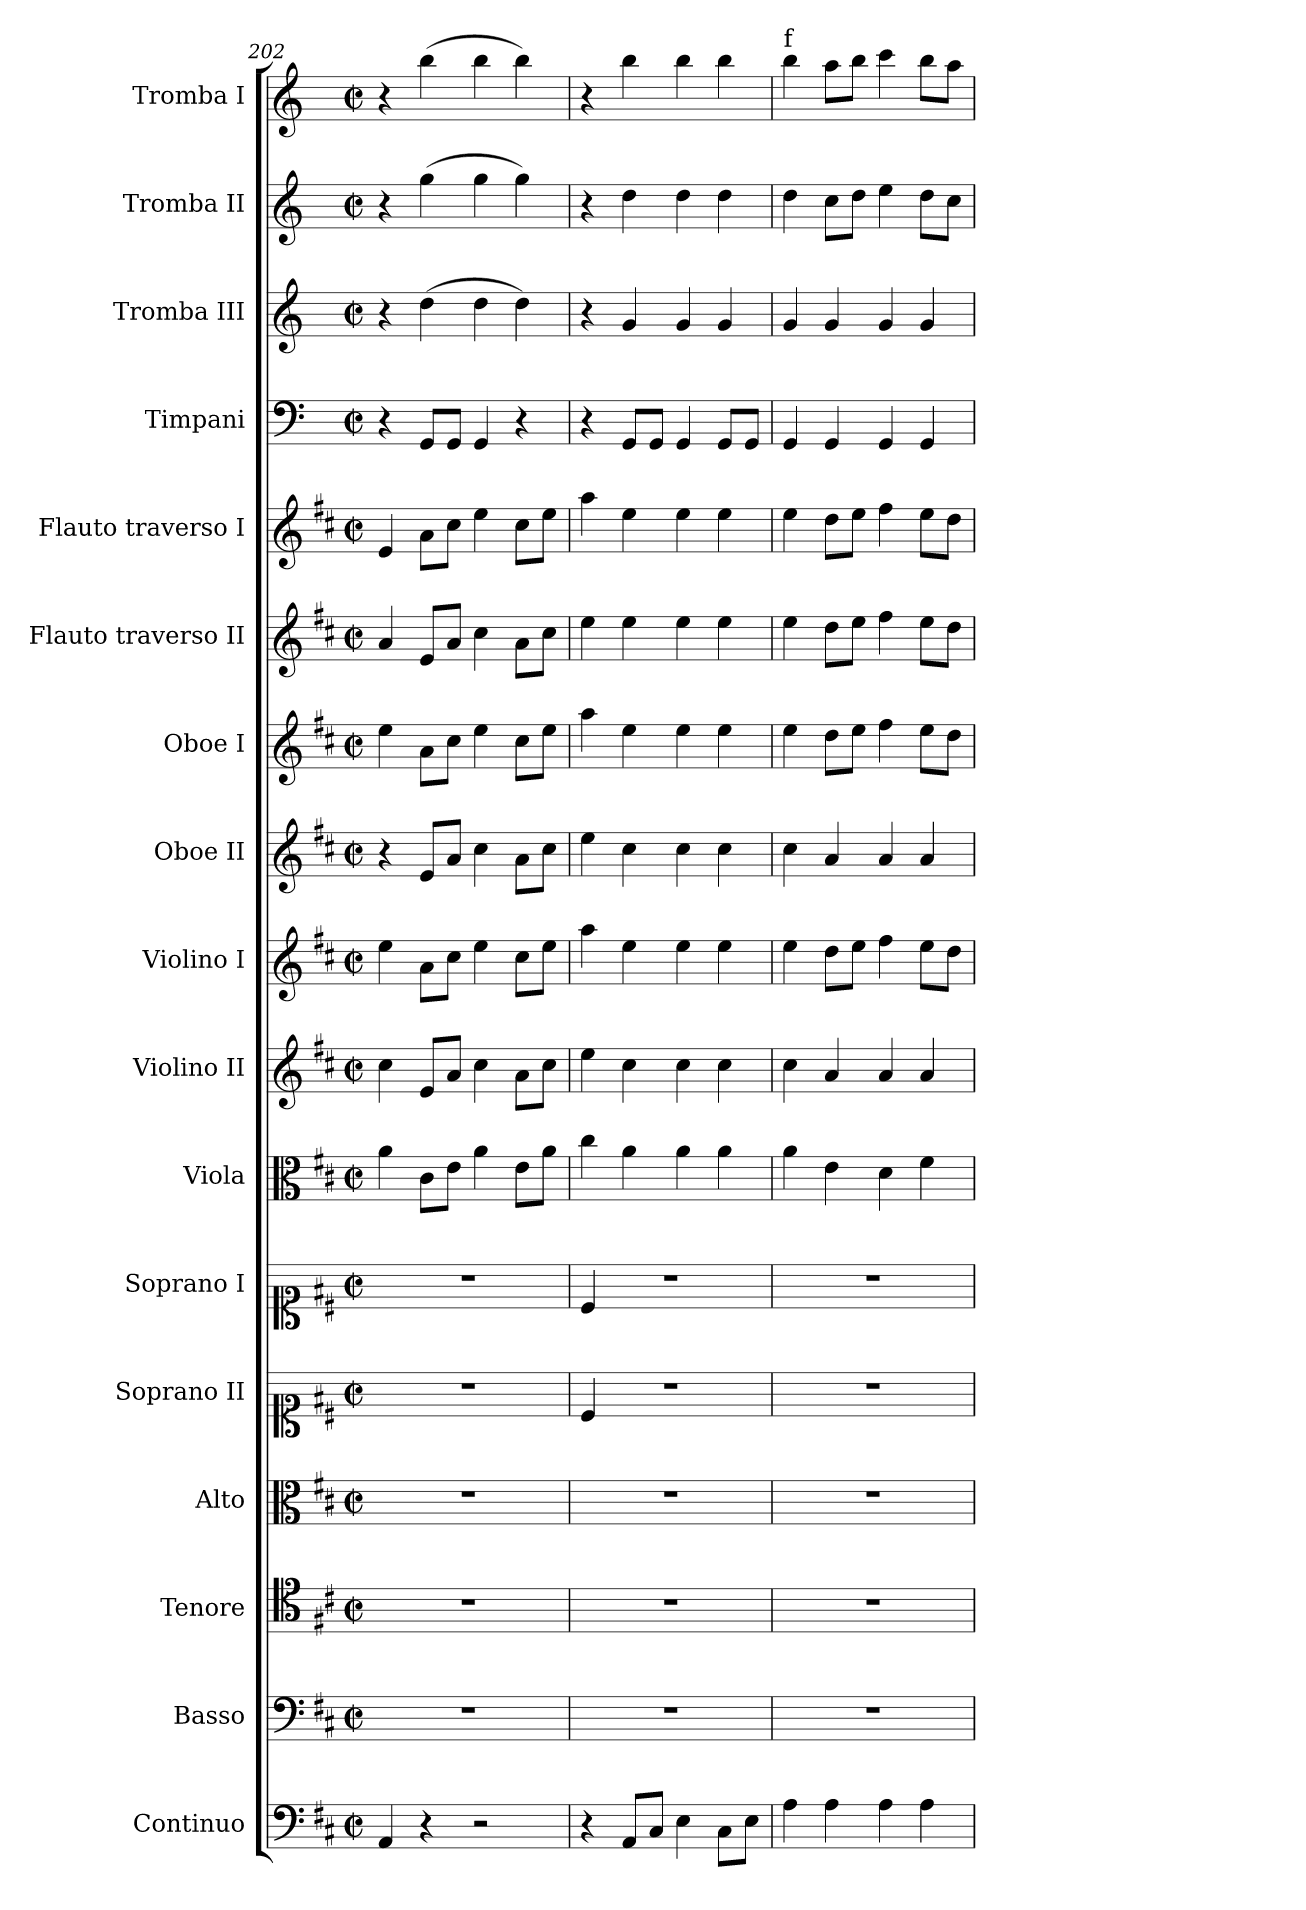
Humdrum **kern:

**kern	**kern	**kern	**kern	**kern	**kern	**kern	**kern	**kern	**kern	**kern	**kern	**kern	**kern	**kern	**kern	**kern
*part17	*part16	*part15	*part14	*part13	*part12	*part11	*part10	*part9	*part8	*part7	*part6	*part5	*part4	*part3	*part2	*part1
*staff17	*staff16	*staff15	*staff14	*staff13	*staff12	*staff11	*staff10	*staff9	*staff8	*staff7	*staff6	*staff5	*staff4	*staff3	*staff2	*staff1
*I"Continuo	*I"Basso	*I"Tenore	*I"Alto	*I"Soprano II	*I"Soprano I	*I"Viola	*I"Violino II	*I"Violino I	*I"Oboe II	*I"Oboe I	*I"Flauto traverso II	*I"Flauto traverso I	*I"Timpani	*I"Tromba III	*I"Tromba II	*I"Tromba I
*I'Cont.	*I'B.	*I'T.	*I'A.	*I'S. II	*I'S. I	*I'Vla.	*I'Vln. II	*I'Vln. I	*I'Ob. II	*I'Ob. I	*I'Fl. trv. II	*I'Fl. trv. I	*I'Timp.	*I'Tr. III	*I'Tr. II	*I'Tr. I
*clefF4	*clefF4	*clefC4	*clefC3	*clefC1	*clefC1	*clefC3	*clefG2	*clefG2	*clefG2	*clefG2	*clefG2	*clefG2	*clefF4	*clefG2	*clefG2	*clefG2
*	*	*	*	*	*	*	*	*	*	*	*	*	*ITrd-1c-2	*ITrd-1c-2	*ITrd-1c-2	*ITrd-1c-2
*k[f#c#]	*k[f#c#]	*k[f#c#]	*k[f#c#]	*k[f#c#]	*k[f#c#]	*k[f#c#]	*k[f#c#]	*k[f#c#]	*k[f#c#]	*k[f#c#]	*k[f#c#]	*k[f#c#]	*k[f#c#]	*k[f#c#]	*k[f#c#]	*k[f#c#]
*M2/2	*M2/2	*M2/2	*M2/2	*M2/2	*M2/2	*M2/2	*M2/2	*M2/2	*M2/2	*M2/2	*M2/2	*M2/2	*M2/2	*M2/2	*M2/2	*M2/2
*met(c|)	*met(c|)	*met(c|)	*met(c|)	*met(c|)	*met(c|)	*met(c|)	*met(c|)	*met(c|)	*met(c|)	*met(c|)	*met(c|)	*met(c|)	*met(c|)	*met(c|)	*met(c|)	*met(c|)
=202	=202	=202	=202	=202	=202	=202	=202	=202	=202	=202	=202	=202	=202	=202	=202	=202
4AA/	1r	1r	1r	1r	1r	4a\	4cc#\	4ee\	4r	4ee\	4a/	4e/	4r	4r	4r	4r
4r	.	.	.	.	.	8c#\L	8e/L	8a\L	8e/L	8a\L	8e/L	8a\L	8AA/L	(4ee\	(4aa\	(4ccc#\
.	.	.	.	.	.	8e\J	8a/J	8cc#\J	8a/J	8cc#\J	8a/J	8cc#\J	8AA/J	.	.	.
2r	.	.	.	.	.	4a\	4cc#\	4ee\	4cc#\	4ee\	4cc#\	4ee\	4AA/	4ee\	4aa\	4ccc#\
.	.	.	.	.	.	8e\L	8a\L	8cc#\L	8a\L	8cc#\L	8a\L	8cc#\L	4r	4ee\)	4aa\)	4ccc#\)
.	.	.	.	.	.	8a\J	8cc#\J	8ee\J	8cc#\J	8ee\J	8cc#\J	8ee\J	.	.	.	.
=203	=203	=203	=203	=203	=203	=203	=203	=203	=203	=203	=203	=203	=203	=203	=203	=203
*	*	*	*	*^	*^	*	*	*	*	*	*	*	*	*	*	*
4r	1r	1r	1r	1r	4c#/	1r	4c#/	4cc#\	4ee\	4aa\	4ee\	4aa\	4ee\	4aa\	4r	4r	4r	4r
8AA/L	.	.	.	.	2.ryy	.	2.ryy	4a\	4cc#\	4ee\	4cc#\	4ee\	4ee\	4ee\	8AA/L	4a/	4ee\	4ccc#\
8C#/J	.	.	.	.	.	.	.	.	.	.	.	.	.	.	8AA/J	.	.	.
4E\	.	.	.	.	.	.	.	4a\	4cc#\	4ee\	4cc#\	4ee\	4ee\	4ee\	4AA/	4a/	4ee\	4ccc#\
8C#\L	.	.	.	.	.	.	.	4a\	4cc#\	4ee\	4cc#\	4ee\	4ee\	4ee\	8AA/L	4a/	4ee\	4ccc#\
8E\J	.	.	.	.	.	.	.	.	.	.	.	.	.	.	8AA/J	.	.	.
*	*	*	*	*v	*v	*	*	*	*	*	*	*	*	*	*	*	*	*
*	*	*	*	*	*v	*v	*	*	*	*	*	*	*	*	*	*	*
=204	=204	=204	=204	=204	=204	=204	=204	=204	=204	=204	=204	=204	=204	=204	=204	=204
!	!	!	!	!	!	!	!	!	!	!	!	!	!	!	!	!LO:TX:a:t=f
4A\	1r	1r	1r	1r	1r	4a\	4cc#\	4ee\	4cc#\	4ee\	4ee\	4ee\	4AA/	4a/	4ee\	4ccc#\
4A\	.	.	.	.	.	4e\	4a/	8dd\L	4a/	8dd\L	8dd\L	8dd\L	4AA/	4a/	8dd\L	8bb\L
.	.	.	.	.	.	.	.	8ee\J	.	8ee\J	8ee\J	8ee\J	.	.	8ee\J	8ccc#\J
4A\	.	.	.	.	.	4d\	4a/	4ff#\	4a/	4ff#\	4ff#\	4ff#\	4AA/	4a/	4ff#\	4ddd\
4A\	.	.	.	.	.	4f#\	4a/	8ee\L	4a/	8ee\L	8ee\L	8ee\L	4AA/	4a/	8ee\L	8ccc#\L
.	.	.	.	.	.	.	.	8dd\J	.	8dd\J	8dd\J	8dd\J	.	.	8dd\J	8bb\J
=	=	=	=	=	=	=	=	=	=	=	=	=	=	=	=	=
*-	*-	*-	*-	*-	*-	*-	*-	*-	*-	*-	*-	*-	*-	*-	*-	*-
